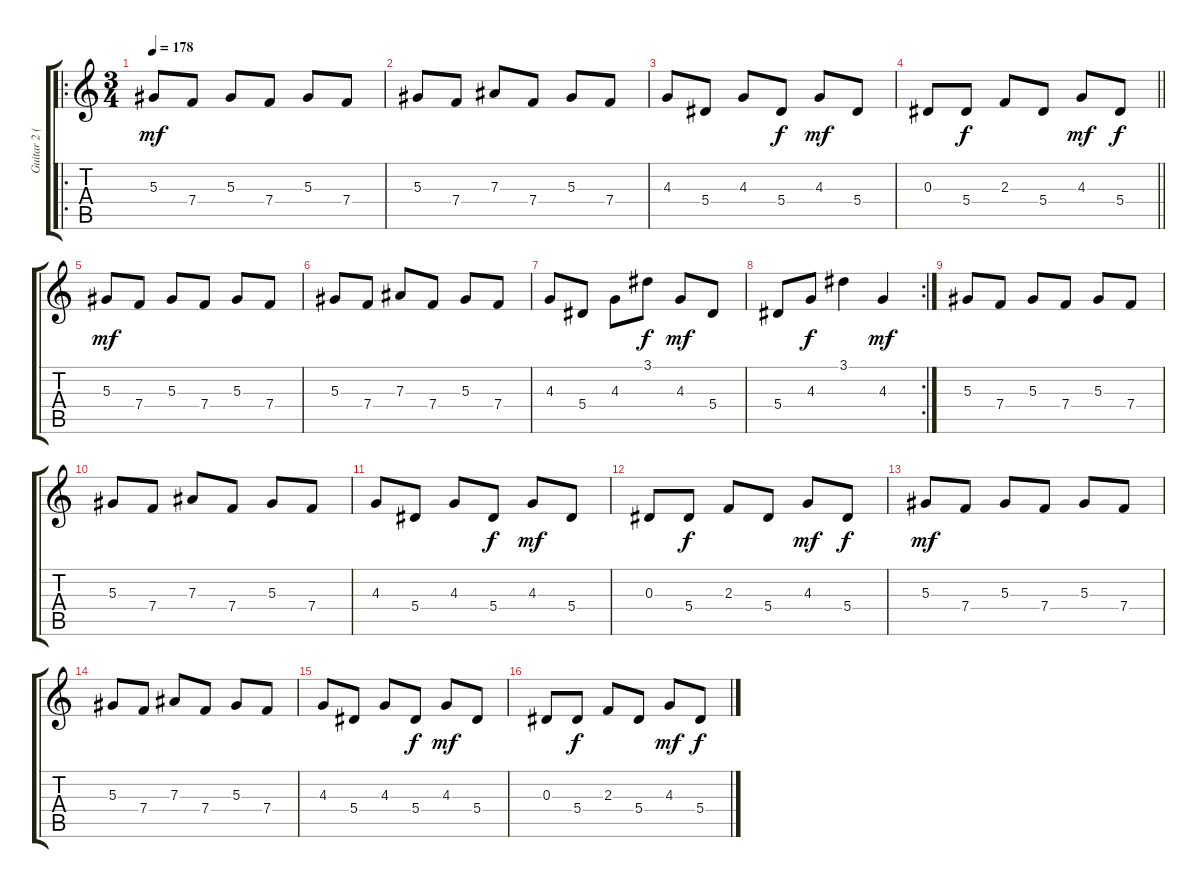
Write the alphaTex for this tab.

\track ("Guitar 2 (Lead)" "Guitar 2 (") {instrument distortionguitar}
\staff {score tabs}
\tuning (C4 G3 Eb3 Bb2 F2 C2) {hide}
\ro
\ts (3 4)
\tempo 178
\clef g2
\ks c
5.3.8{dy mf volume 14 balance 7 instrument acousticguitarsteel} 7.4.8 5.3.8 7.4.8 5.3.8 7.4.8 |
5.3.8 7.4.8 7.3.8 7.4.8 5.3.8 7.4.8 |
4.3.8 5.4.8 4.3.8 5.4.8{dy f} 4.3.8{dy mf} 5.4.8 |
\barLineRight lightlight
0.3.8 5.4.8{dy f} 2.3.8 5.4.8 4.3.8{dy mf} 5.4.8{dy f} |
5.3.8{dy mf} 7.4.8 5.3.8 7.4.8 5.3.8 7.4.8 |
5.3.8 7.4.8 7.3.8 7.4.8 5.3.8 7.4.8 |
4.3.8 5.4.8 4.3.8 3.1.8{dy f} 4.3.8{dy mf} 5.4.8 |
\rc 2
5.4.8 4.3.8{dy f} 3.1.4 4.3.4{dy mf} |
5.3.8{balance 3} 7.4.8 5.3.8 7.4.8 5.3.8 7.4.8 |
5.3.8 7.4.8 7.3.8 7.4.8 5.3.8 7.4.8 |
4.3.8 5.4.8 4.3.8 5.4.8{dy f} 4.3.8{dy mf} 5.4.8 |
0.3.8 5.4.8{dy f} 2.3.8 5.4.8 4.3.8{dy mf} 5.4.8{dy f} |
5.3.8{dy mf} 7.4.8 5.3.8 7.4.8 5.3.8 7.4.8 |
5.3.8 7.4.8 7.3.8 7.4.8 5.3.8 7.4.8 |
4.3.8 5.4.8 4.3.8 5.4.8{dy f} 4.3.8{dy mf} 5.4.8 |
0.3.8 5.4.8{dy f} 2.3.8 5.4.8 4.3.8{dy mf} 5.4.8{dy f}
